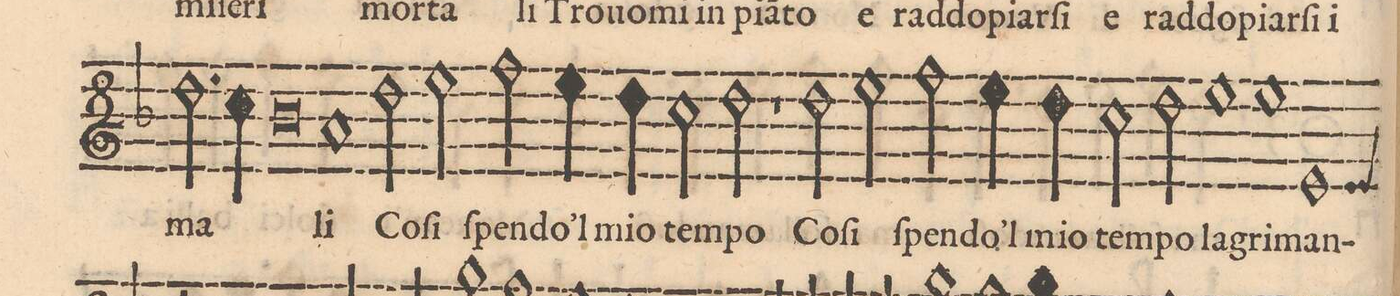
**kern	**text
*I"CANTO	*
*clefG2	*
*k[b-]	*
*met(C|)	*
*M4/2	*
2.dd\	ma-
4ccny\	.
0b-	.
=27-	=27-
1a	-li
=28-	=28-
2dd\	Co-
2ee\	-ſí
2ff\	ſpen-
4ee\	-do'l
4dd\	mio
=29-	=29-
2cc\	tem-
2dd\	-po
1r	.
=30-	=30-
2dd\	Co-
2ee\	-ſi
2ff\	ſpen-
4ee\	-do'l
4dd\	mio
=31-	=31-
2cc\	tem-
2dd\	-po
1ee	la-
=32-	=32-
1ee	-gri-
1e	-man-
=33-	=33-
*-	*-
